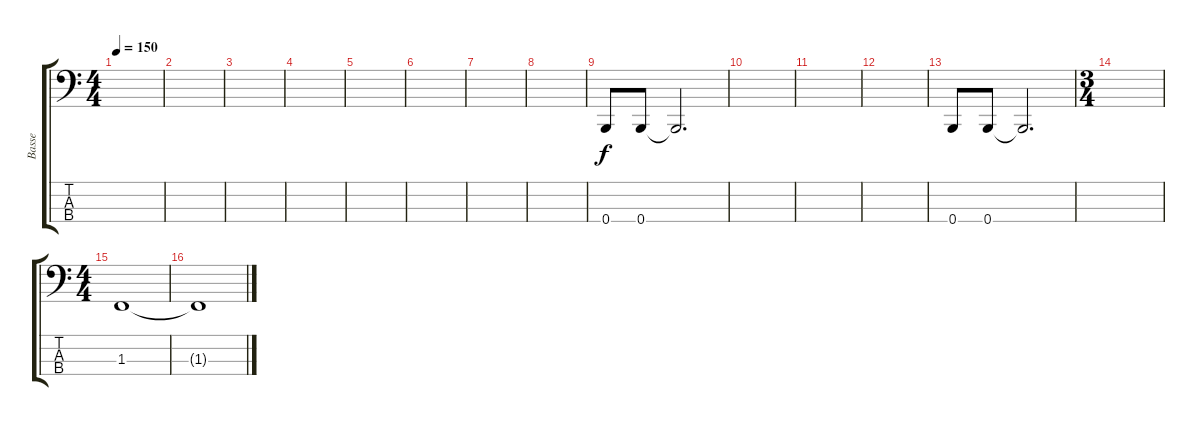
\track ("Basse" "Basse") {instrument electricbasspick}
\staff {score tabs}
\tuning (D2 A1 E1 B0) {hide}
\ts (4 4)
\tempo 150
\clef f4
\ks c
|
|
|
|
|
|
|
|
0.4.8 0.4.8 0.4{t}.2{d} |
|
|
|
0.4.8 0.4.8 0.4{t}.2{d} |
\ts (3 4)
|
\ts (4 4)
1.3.1 |
1.3{t}.1
